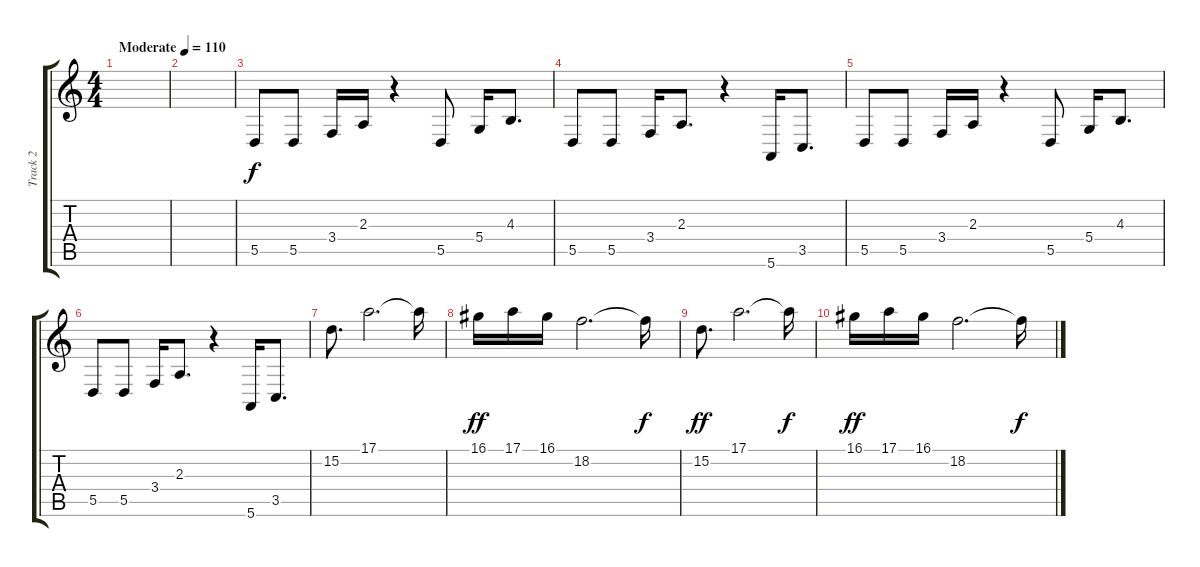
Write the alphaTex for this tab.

\track ("Track 2" "Track 2") {instrument acousticgrandpiano}
\staff {score tabs}
\tuning (E4 B3 G3 D3 A2 E2) {hide}
\ts (4 4)
\tempo (110 "Moderate")
\clef g2
\ks c
|
|
5.5.8 5.5.8 3.4.16 2.3.16 r.4 5.5.8 5.4.16 4.3.8{d} |
5.5.8 5.5.8 3.4.16 2.3.8{d} r.4 5.6.16 3.5.8{d} |
5.5.8 5.5.8 3.4.16 2.3.16 r.4 5.5.8 5.4.16 4.3.8{d} |
5.5.8 5.5.8 3.4.16 2.3.8{d} r.4 5.6.16 3.5.8{d} |
15.2.8{d instrument flute} 17.1.2{d} 17.1{t}.16{dy f} |
16.1.16{dy ff} 17.1.16 16.1.16 18.2.2{d} 18.2{t}.16{dy f} |
15.2.8{d dy ff} 17.1.2{d} 17.1{t}.16{dy f} |
16.1.16{dy ff} 17.1.16 16.1.16 18.2.2{d} 18.2{t}.16{dy f}
